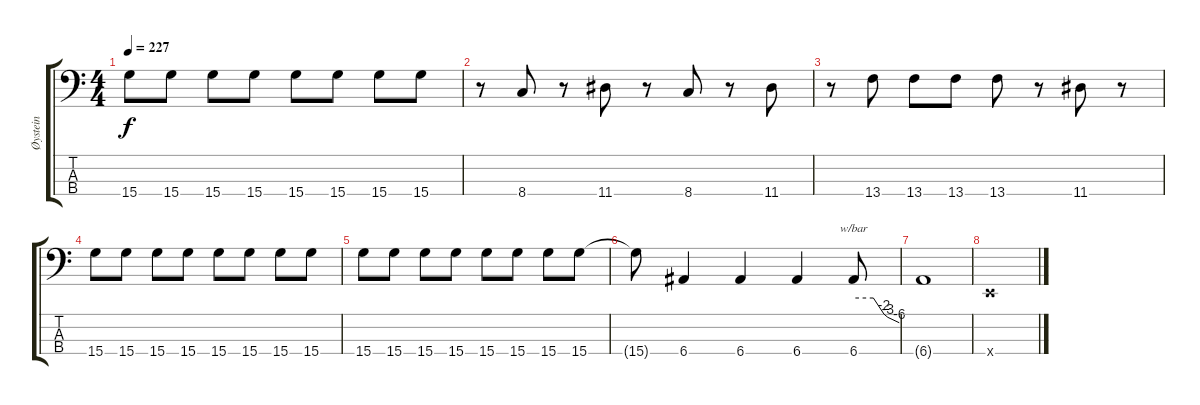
\track ("Øystein" "Øystein") {instrument electricbassfinger}
\staff {score tabs}
\tuning (G2 D2 A1 E1) {hide}
\ts (4 4)
\tempo 227
\clef f4
\ks c
15.4.8{dy f} 15.4.8 15.4.8 15.4.8 15.4.8 15.4.8 15.4.8 15.4.8 |
r.8 8.4.8 r.8 11.4.8 r.8 8.4.8 r.8 11.4.8 |
r.8 13.4.8 13.4.8 13.4.8 13.4.8 r.8 11.4.8 r.8 |
15.4.8 15.4.8 15.4.8 15.4.8 15.4.8 15.4.8 15.4.8 15.4.8 |
15.4.8 15.4.8 15.4.8 15.4.8 15.4.8 15.4.8 15.4.8 15.4.8 |
15.4{t}.8 6.4.4 6.4.4 6.4.4 6.4.8{tbe (custom default 0 0 26 0 40 -8 45 -12 60 -24)} |
6.4{t}.1 |
0.4{x}.1{volume 0}
